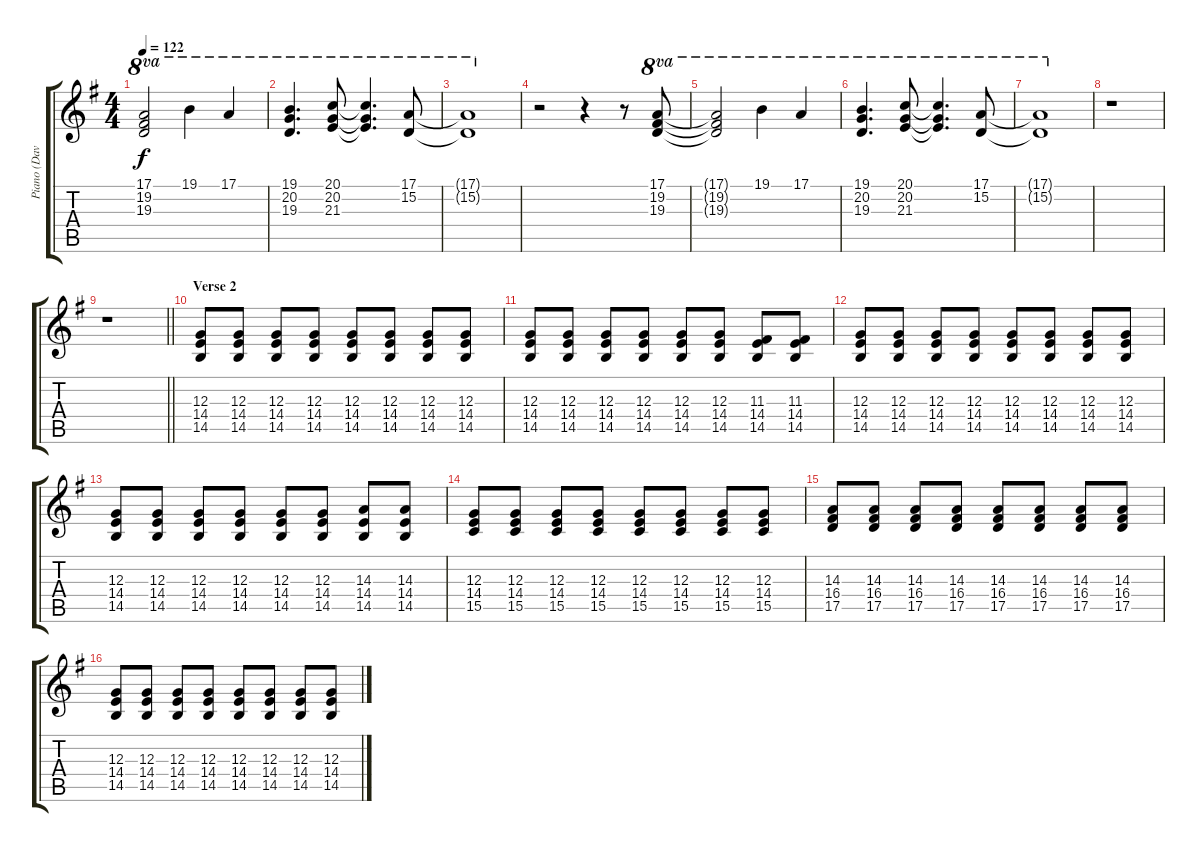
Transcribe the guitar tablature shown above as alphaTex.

\track ("Piano (David Bryan)" "Piano (Dav") {instrument electricgrandpiano}
\staff {score tabs}
\tuning (E4 B3 G3 D3 A2 E2) {hide}
\ts (4 4)
\tempo 122
\clef g2
\ks eminor
(17.1{t} 19.2{t} 19.3{t}).2{ot 8va dy f} 19.1.4{ot 8va} 17.1.4{ot 8va} |
(19.1 20.2 19.3).4{d ot 8va} (20.1 20.2 21.3).8{ot 8va} (20.1{t} 20.2{t} 21.3{t}).4{d ot 8va} (17.1 15.2).8{ot 8va} |
(17.1{t} 15.2{t}).1{ot 8va} |
r.2 r.4 r.8 (17.1 19.2 19.3).8{ot 8va} |
(17.1{t} 19.2{t} 19.3{t}).2{ot 8va} 19.1.4{ot 8va} 17.1.4{ot 8va} |
(19.1 20.2 19.3).4{d ot 8va} (20.1 20.2 21.3).8{ot 8va} (20.1{t} 20.2{t} 21.3{t}).4{d ot 8va} (17.1 15.2).8{ot 8va} |
(17.1{t} 15.2{t}).1{ot 8va} |
r.1 |
\barLineRight lightlight
r.1 |
\section ("" "Verse 2")
(12.3 14.4 14.5).8 (12.3 14.4 14.5).8 (12.3 14.4 14.5).8 (12.3 14.4 14.5).8 (12.3 14.4 14.5).8 (12.3 14.4 14.5).8 (12.3 14.4 14.5).8 (12.3 14.4 14.5).8 |
(12.3 14.4 14.5).8 (12.3 14.4 14.5).8 (12.3 14.4 14.5).8 (12.3 14.4 14.5).8 (12.3 14.4 14.5).8 (12.3 14.4 14.5).8 (11.3 14.4 14.5).8 (11.3 14.4 14.5).8 |
(12.3 14.4 14.5).8 (12.3 14.4 14.5).8 (12.3 14.4 14.5).8 (12.3 14.4 14.5).8 (12.3 14.4 14.5).8 (12.3 14.4 14.5).8 (12.3 14.4 14.5).8 (12.3 14.4 14.5).8 |
(12.3 14.4 14.5).8 (12.3 14.4 14.5).8 (12.3 14.4 14.5).8 (12.3 14.4 14.5).8 (12.3 14.4 14.5).8 (12.3 14.4 14.5).8 (14.3 14.4 14.5).8 (14.3 14.4 14.5).8 |
(12.3 14.4 15.5).8 (12.3 14.4 15.5).8 (12.3 14.4 15.5).8 (12.3 14.4 15.5).8 (12.3 14.4 15.5).8 (12.3 14.4 15.5).8 (12.3 14.4 15.5).8 (12.3 14.4 15.5).8 |
(14.3 16.4 17.5).8 (14.3 16.4 17.5).8 (14.3 16.4 17.5).8 (14.3 16.4 17.5).8 (14.3 16.4 17.5).8 (14.3 16.4 17.5).8 (14.3 16.4 17.5).8 (14.3 16.4 17.5).8 |
(12.3 14.4 14.5).8 (12.3 14.4 14.5).8 (12.3 14.4 14.5).8 (12.3 14.4 14.5).8 (12.3 14.4 14.5).8 (12.3 14.4 14.5).8 (12.3 14.4 14.5).8 (12.3 14.4 14.5).8
